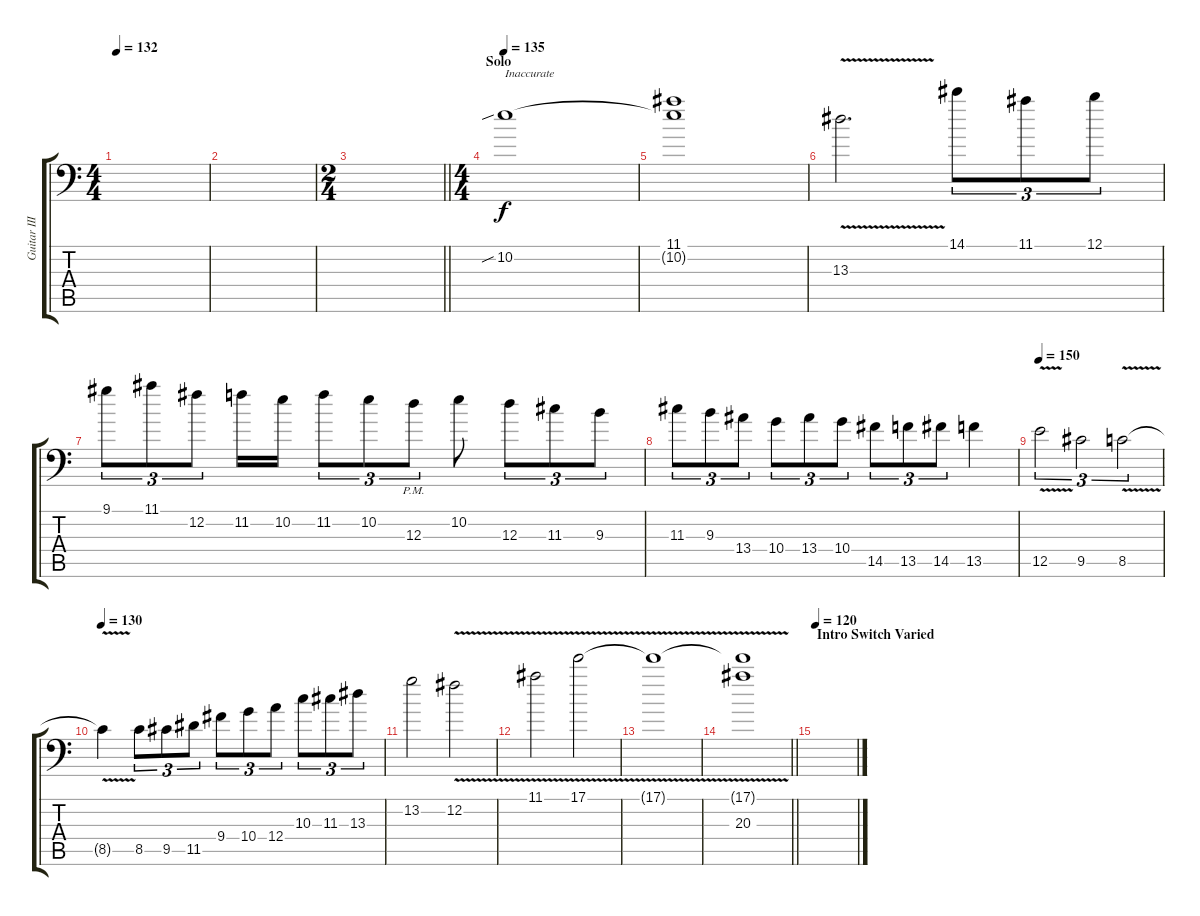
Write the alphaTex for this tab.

\track ("Guitar III" "Guitar III") {instrument distortionguitar}
\staff {score tabs}
\tuning (B3 Gb3 D3 A2 E2 A1) {hide}
\ts (4 4)
\tempo 132
\clef f4
\ks c
|
|
\ts (2 4)
\barLineRight lightlight
|
\ts (4 4)
\section ("" "Solo")
\tempo 135
10.2{sib}.1{txt "Inaccurate"} |
(11.1 10.2{t}).1 |
13.3{v}.2{d} 14.1.8{tu (3 2)} 11.1.8{tu (3 2)} 12.1.8{tu (3 2)} |
9.1.8{tu (3 2)} 11.1.8{tu (3 2)} 12.2.8{tu (3 2)} 11.2.16 10.2.16 11.2.8{tu (3 2)} 10.2.8{tu (3 2)} 12.3{pm}.8{tu (3 2)} 10.2.8 12.3.8{tu (3 2)} 11.3.8{tu (3 2)} 9.3.8{tu (3 2)} |
11.3.8{tu (3 2)} 9.3.8{tu (3 2)} 13.4.8{tu (3 2)} 10.4.8{tu (3 2)} 13.4.8{tu (3 2)} 10.4.8{tu (3 2)} 14.5.8{tu (3 2)} 13.5.8{tu (3 2)} 14.5.8{tu (3 2)} 13.5.4 |
\tempo 150
12.5{v}.2{tu (3 2)} 9.5.2{tu (3 2)} 8.5{v}.2{tu (3 2)} |
\tempo 130
8.5{t}.4 8.5.8{tu (3 2)} 9.5.8{tu (3 2)} 11.5.8{tu (3 2)} 9.4.8{tu (3 2)} 10.4.8{tu (3 2)} 12.4.8{tu (3 2)} 10.3.8{tu (3 2)} 11.3.8{tu (3 2)} 13.3.8{tu (3 2)} |
13.2.2 12.2{v}.2 |
11.1{v}.2 17.1{v}.2 |
17.1{t}.1 |
\barLineRight lightlight
(17.1{t} 20.3{v}).1 |
\section ("" "Intro Switch Varied")
\tempo 120
